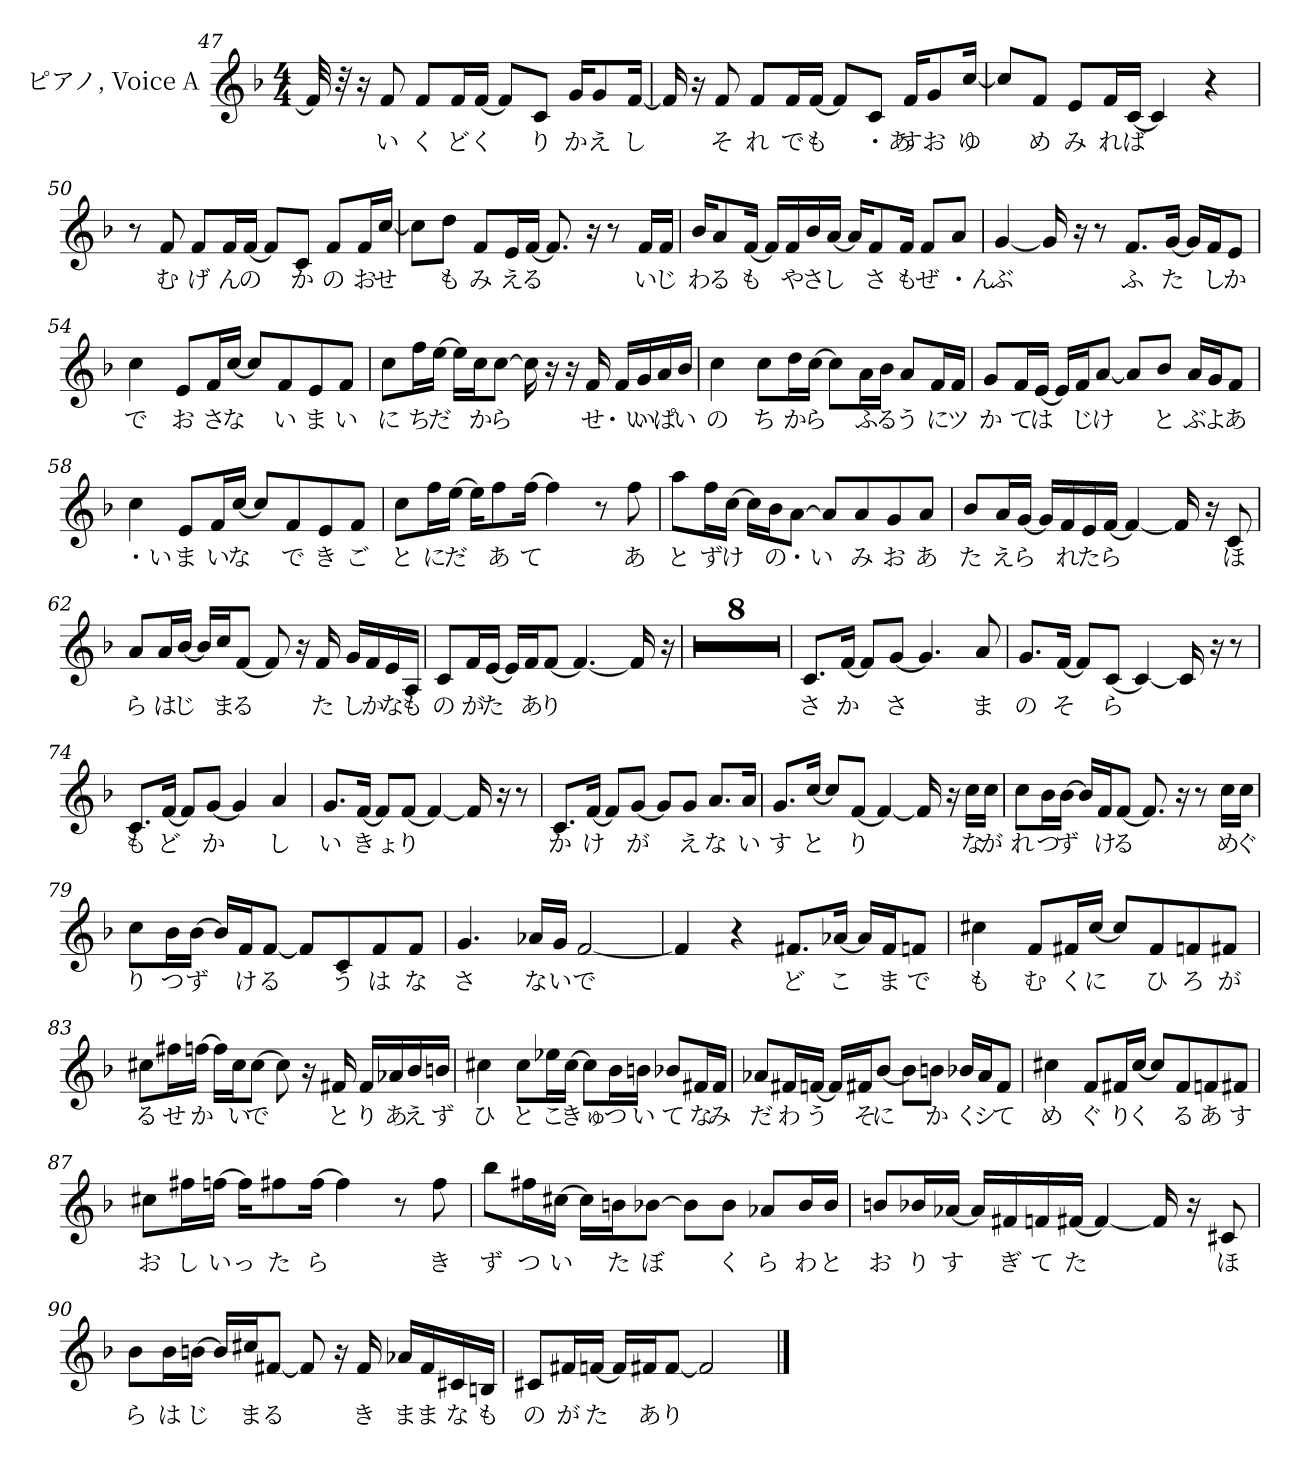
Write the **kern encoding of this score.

**kern	**text
*part1	*part1
*staff1	*staff1
*I"ピアノ, Voice A	*
!!LO:LB:g=z
*clefG2	*
*k[b-]	*
*M4/4	*
=47	=47
32f/]	.
32r	.
16r	.
!	!LO:LY:b
8f/	い
!	!LO:LY:b
8f/L	く
!	!LO:LY:b
16f/L	ど
!	!LO:LY:b
[16f/JJ	く
8f/L]	.
!	!LO:LY:b
8c/J	り
!	!LO:LY:b
16g/KL	か
!	!LO:LY:b
8g/	え
!	!LO:LY:b
[16f/Jk	し
=48	=48
16f/]	.
16r	.
!	!LO:LY:b
8f/	そ
!	!LO:LY:b
8f/L	れ
!	!LO:LY:b
16f/L	で
!	!LO:LY:b
[16f/JJ	も
8f/L]	.
!	!LO:LY:b
8c/J	・あ
!	!LO:LY:b
16f/KL	す
!	!LO:LY:b
8g/	お
!	!LO:LY:b
[16cc/Jk	ゆ
=49	=49
8cc/L]	.
!	!LO:LY:b
8f/J	め
!	!LO:LY:b
8e/L	み
!	!LO:LY:b
16f/L	れ
!	!LO:LY:b
[16c/JJ	ば
4c/]	.
4r	.
!!LO:LB:g=z
=50	=50
8r	.
!	!LO:LY:b
8f/	む
!	!LO:LY:b
8f/L	げ
!	!LO:LY:b
16f/L	ん
!	!LO:LY:b
[16f/JJ	の
8f/L]	.
!	!LO:LY:b
8c/J	か
!	!LO:LY:b
8f/L	の
!	!LO:LY:b
16f/L	お
!	!LO:LY:b
[16cc/JJ	せ
=51	=51
8cc\L]	.
!	!LO:LY:b
8dd\J	も
!	!LO:LY:b
8f/L	み
!	!LO:LY:b
16e/L	え
!	!LO:LY:b
[16f/JJ	る
8.f/]	.
16r	.
8r	.
!	!LO:LY:b
16f/LL	い
!	!LO:LY:b
16f/JJ	じ
=52	=52
!	!LO:LY:b
16b-/KL	わ
!	!LO:LY:b
8a/	る
!	!LO:LY:b
[16f/Jk	も
16f/LL]	.
!	!LO:LY:b
16f/	や
!	!LO:LY:b
16b-/	さ
!	!LO:LY:b
[16a/JJ	し
16a/KL]	.
!	!LO:LY:b
8f/	さ
!	!LO:LY:b
16f/Jk	も
!	!LO:LY:b
8f/L	ぜ
!	!LO:LY:b
8a/J	・ん
!!LO:PB:g=z
=53	=53
!	!LO:LY:b
[4g/	ぶ
16g/]	.
16r	.
8r	.
!	!LO:LY:b
8.f/L	ふ
!	!LO:LY:b
[16g/Jk	た
16g/LL]	.
!	!LO:LY:b
16f/J	し
!	!LO:LY:b
8e/J	か
=54	=54
!	!LO:LY:b
4cc\	で
!	!LO:LY:b
8e/L	お
!	!LO:LY:b
16f/L	さ
!	!LO:LY:b
[16cc/JJ	な
8cc/L]	.
!	!LO:LY:b
8f/	い
!	!LO:LY:b
8e/	ま
!	!LO:LY:b
8f/J	い
=55	=55
!	!LO:LY:b
8cc\L	に
!	!LO:LY:b
16ff\L	ち
!	!LO:LY:b
[16ee\JJ	だ
16ee\LL]	.
!	!LO:LY:b
16cc\J	か
!	!LO:LY:b
[8cc\J	ら
16cc\]	.
16r	.
16r	.
!	!LO:LY:b
16f/	せ
!	!LO:LY:b
16f/LL	・い
!	!LO:LY:b
16g/	い
!	!LO:LY:b
16a/	ぱ
!	!LO:LY:b
16b-/JJ	い
!!LO:LB:g=z
=56	=56
!	!LO:LY:b
4cc\	の
!	!LO:LY:b
8cc\L	ち
!	!LO:LY:b
16dd\L	か
!	!LO:LY:b
[16cc\JJ	ら
8cc\L]	.
!	!LO:LY:b
16a\L	ふ
!	!LO:LY:b
16b-\JJ	る
!	!LO:LY:b
8a/L	う
!	!LO:LY:b
16f/L	に
!	!LO:LY:b
16f/JJ	ツ
=57	=57
!	!LO:LY:b
8g/L	か
!	!LO:LY:b
16f/L	て
!	!LO:LY:b
[16e/JJ	は
16e/LL]	.
!	!LO:LY:b
16f/J	じ
!	!LO:LY:b
[8a/J	け
8a/L]	.
!	!LO:LY:b
8b-/J	と
!	!LO:LY:b
16a/LL	ぶ
!	!LO:LY:b
16g/J	よ
!	!LO:LY:b
8f/J	あ
=58	=58
!	!LO:LY:b
4cc\	・い
!	!LO:LY:b
8e/L	ま
!	!LO:LY:b
16f/L	い
!	!LO:LY:b
[16cc/JJ	な
8cc/L]	.
!	!LO:LY:b
8f/	で
!	!LO:LY:b
8e/	き
!	!LO:LY:b
8f/J	ご
=59	=59
!	!LO:LY:b
8cc\L	と
!	!LO:LY:b
16ff\L	に
!	!LO:LY:b
[16ee\JJ	だ
16ee\KL]	.
!	!LO:LY:b
8ff\	あ
!	!LO:LY:b
[16ff\Jk	て
4ff\]	.
8r	.
!	!LO:LY:b
8ff\	あ
!!LO:LB:g=z
=60	=60
!	!LO:LY:b
8aa\L	と
!	!LO:LY:b
16ff\L	ず
!	!LO:LY:b
[16cc\JJ	け
16cc\LL]	.
!	!LO:LY:b
16b-\J	の
!	!LO:LY:b
[8a\J	・い
8a/L]	.
!	!LO:LY:b
8a/	み
!	!LO:LY:b
8g/	お
!	!LO:LY:b
8a/J	あ
=61	=61
!	!LO:LY:b
8b-/L	た
!	!LO:LY:b
16a/L	え
!	!LO:LY:b
[16g/JJ	ら
16g/LL]	.
!	!LO:LY:b
16f/	れ
!	!LO:LY:b
16e/	た
!	!LO:LY:b
[16f/JJ	ら
4f/_	.
16f/]	.
16r	.
!	!LO:LY:b
8c/	ほ
=62	=62
!	!LO:LY:b
8a/L	ら
!	!LO:LY:b
16a/L	は
!	!LO:LY:b
[16b-/JJ	じ
16b-/LL]	.
!	!LO:LY:b
16cc/J	ま
!	!LO:LY:b
[8f/J	る
8f/]	.
16r	.
!	!LO:LY:b
16f/	た
!	!LO:LY:b
16g/LL	し
!	!LO:LY:b
16f/	か
!	!LO:LY:b
16e/	な
!	!LO:LY:b
16A/JJ	も
!!LO:LB:g=z
=63	=63
!	!LO:LY:b
8c/L	の
!	!LO:LY:b
16f/L	が
!	!LO:LY:b
[16e/JJ	た
16e/LL]	.
!	!LO:LY:b
16f/J	あ
!	!LO:LY:b
[8f/J	り
4.f/_	.
16f/]	.
16r	.
=64	=64
1r	.
=65	=65
1r	.
=66	=66
1r	.
=67	=67
1r	.
=68	=68
1r	.
=69	=69
1r	.
=70	=70
1r	.
=71	=71
1r	.
=72	=72
!	!LO:LY:b
8.c/L	さ
!	!LO:LY:b
[16f/Jk	か
8f/L]	.
!	!LO:LY:b
[8g/J	さ
4.g/]	.
!	!LO:LY:b
8a/	ま
!!LO:LB:g=z
=73	=73
!	!LO:LY:b
8.g/L	の
!	!LO:LY:b
[16f/Jk	そ
8f/L]	.
!	!LO:LY:b
[8c/J	ら
4c/_	.
16c/]	.
16r	.
8r	.
=74	=74
!	!LO:LY:b
8.c/L	も
!	!LO:LY:b
[16f/Jk	ど
8f/L]	.
!	!LO:LY:b
[8g/J	か
4g/]	.
!	!LO:LY:b
4a/	し
=75	=75
!	!LO:LY:b
8.g/L	い
!	!LO:LY:b
[16f/Jk	きょ
8f/L]	.
!	!LO:LY:b
[8f/J	り
4f/_	.
16f/]	.
16r	.
8r	.
=76	=76
!	!LO:LY:b
8.c/L	か
!	!LO:LY:b
[16f/Jk	け
8f/L]	.
!	!LO:LY:b
[8g/J	が
8g/L]	.
!	!LO:LY:b
8g/J	え
!	!LO:LY:b
8.a/L	な
!	!LO:LY:b
16a/Jk	い
!!LO:LB:g=z
=77	=77
!	!LO:LY:b
8.g/L	す
!	!LO:LY:b
[16cc/Jk	と
8cc/L]	.
!	!LO:LY:b
[8f/J	り
4f/_	.
16f/]	.
16r	.
!	!LO:LY:b
16cc\LL	な
!	!LO:LY:b
16cc\JJ	が
=78	=78
!	!LO:LY:b
8cc\L	れ
!	!LO:LY:b
16b-\L	つ
!	!LO:LY:b
[16b-\JJ	ず
16b-/LL]	.
!	!LO:LY:b
16f/J	け
!	!LO:LY:b
[8f/J	る
8.f/]	.
16r	.
8r	.
!	!LO:LY:b
16cc\LL	め
!	!LO:LY:b
16cc\JJ	ぐ
=79	=79
!	!LO:LY:b
8cc\L	り
!	!LO:LY:b
16b-\L	つ
!	!LO:LY:b
[16b-\JJ	ず
16b-/LL]	.
!	!LO:LY:b
16f/J	け
!	!LO:LY:b
[8f/J	る
8f/L]	.
!	!LO:LY:b
8c/	う
!	!LO:LY:b
8f/	は
!	!LO:LY:b
8f/J	な
=80	=80
!	!LO:LY:b
4.g/	さ
!	!LO:LY:b
16a-X/LL	な
!	!LO:LY:b
16g/JJ	い
!	!LO:LY:b
[2f/	で
!!LO:LB:g=z
=81	=81
4f/]	.
4r	.
!	!LO:LY:b
8.f#X/L	ど
!	!LO:LY:b
[16a-X/Jk	こ
16a-/LL]	.
!	!LO:LY:b
16f#/J	ま
!	!LO:LY:b
8fn/J	で
=82	=82
!	!LO:LY:b
4cc#X\	も
!	!LO:LY:b
8f/L	む
!	!LO:LY:b
16f#X/L	く
!	!LO:LY:b
[16cc#/JJ	に
8cc#/L]	.
!	!LO:LY:b
8f#/	ひ
!	!LO:LY:b
8fn/	ろ
!	!LO:LY:b
8f#X/J	が
=83	=83
!	!LO:LY:b
8cc#X\L	る
!	!LO:LY:b
16ff#X\L	せ
!	!LO:LY:b
[16ffn\JJ	か
16ff\LL]	.
!	!LO:LY:b
16cc#\J	い
!	!LO:LY:b
[8cc#\J	で
8cc#\]	.
16r	.
!	!LO:LY:b
16f#X/	と
!	!LO:LY:b
16f#/LL	り
!	!LO:LY:b
16a-X/	あ
!	!LO:LY:b
16b-/	え
!	!LO:LY:b
16bn/JJ	ず
!!LO:LB:g=z
=84	=84
!	!LO:LY:b
4cc#X\	ひ
!	!LO:LY:b
8cc#\L	と
!	!LO:LY:b
16ee-X\L	こ
!	!LO:LY:b
[16cc#\JJ	きゅ
8cc#\L]	.
!	!LO:LY:b
16b-\L	つ
!	!LO:LY:b
16bn\JJ	い
!	!LO:LY:b
8b-X/L	て
!	!LO:LY:b
16f#X/L	な
!	!LO:LY:b
16f#/JJ	み
=85	=85
!	!LO:LY:b
8a-X/L	だ
!	!LO:LY:b
16f#X/L	わ
!	!LO:LY:b
[16fn/JJ	う
16f/LL]	.
!	!LO:LY:b
16f#X/J	そ
!	!LO:LY:b
[8b-/J	に
8b-\L]	.
!	!LO:LY:b
8bn\J	か
!	!LO:LY:b
16b-X/LL	く
!	!LO:LY:b
16a-/J	シ
!	!LO:LY:b
8f#/J	て
=86	=86
!	!LO:LY:b
4cc#X\	め
!	!LO:LY:b
8f/L	ぐ
!	!LO:LY:b
16f#X/L	り
!	!LO:LY:b
[16cc#/JJ	く
8cc#/L]	.
!	!LO:LY:b
8f#/	る
!	!LO:LY:b
8fn/	あ
!	!LO:LY:b
8f#X/J	す
!!LO:LB:g=z
=87	=87
!	!LO:LY:b
8cc#X\L	お
!	!LO:LY:b
16ff#X\L	し
!	!LO:LY:b
[16ffn\JJ	いっ
16ff\KL]	.
!	!LO:LY:b
8ff#X\	た
!	!LO:LY:b
[16ff#\Jk	ら
4ff#\]	.
8r	.
!	!LO:LY:b
8ff#\	き
=88	=88
!	!LO:LY:b
8bb-\L	ず
!	!LO:LY:b
16ff#X\L	つ
!	!LO:LY:b
[16cc#X\JJ	い
16cc#\LL]	.
!	!LO:LY:b
16bn\J	た
!	!LO:LY:b
[8b-X\J	ぼ
8b-\L]	.
!	!LO:LY:b
8b-\J	く
!	!LO:LY:b
8a-X/L	ら
!	!LO:LY:b
16b-/L	わ
!	!LO:LY:b
16b-/JJ	と
=89	=89
!	!LO:LY:b
8bn/L	お
!	!LO:LY:b
16b-X/L	り
!	!LO:LY:b
[16a-X/JJ	す
16a-/LL]	.
!	!LO:LY:b
16f#X/	ぎ
!	!LO:LY:b
16fn/	て
!	!LO:LY:b
[16f#X/JJ	た
4f#/_	.
16f#/]	.
16r	.
!	!LO:LY:b
8c#X/	ほ
!!LO:LB:g=z
=90	=90
!	!LO:LY:b
8b-\L	ら
!	!LO:LY:b
16b-\L	は
!	!LO:LY:b
[16bn\JJ	じ
16b/LL]	.
!	!LO:LY:b
16cc#X/J	ま
!	!LO:LY:b
[8f#X/J	る
8f#/]	.
16r	.
!	!LO:LY:b
16f#/	き
!	!LO:LY:b
16a-X/LL	ま
!	!LO:LY:b
16f#/	ま
!	!LO:LY:b
16c#X/	な
!	!LO:LY:b
16Bn/JJ	も
=91	=91
!	!LO:LY:b
8c#X/L	の
!	!LO:LY:b
16f#X/L	が
!	!LO:LY:b
[16fn/JJ	た
16f/LL]	.
!	!LO:LY:b
16f#X/J	あ
!	!LO:LY:b
[8f#/J	り
2f#/]	.
==	==
*-	*-
